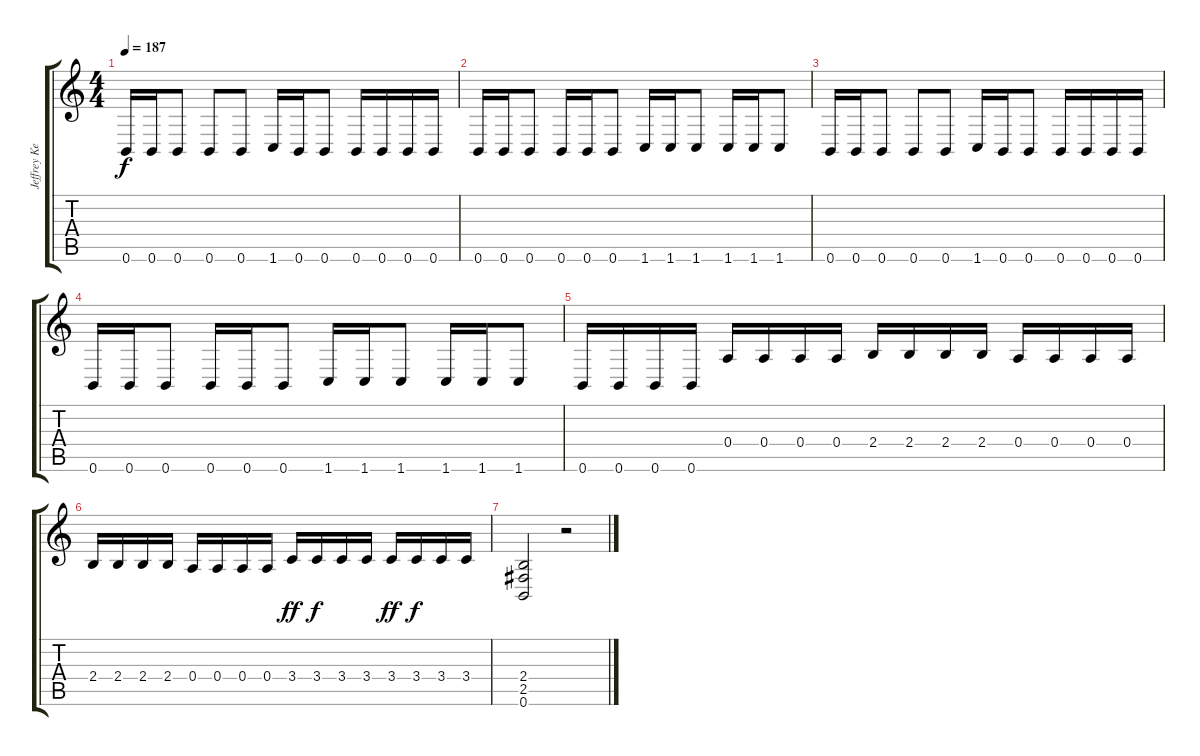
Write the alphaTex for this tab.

\track ("Jeffrey Kendrick - Guitar" "Jeffrey Ke") {instrument distortionguitar}
\staff {score tabs}
\tuning (B3 Gb3 D3 A2 E2 B1) {hide}
\ts (4 4)
\tempo 187
\clef g2
\ks c
0.6.16{dy f} 0.6.16 0.6.8 0.6.8 0.6.8 1.6.16 0.6.16 0.6.8 0.6.16 0.6.16 0.6.16 0.6.16 |
0.6.16 0.6.16 0.6.8 0.6.16 0.6.16 0.6.8 1.6.16 1.6.16 1.6.8 1.6.16 1.6.16 1.6.8 |
0.6.16 0.6.16 0.6.8 0.6.8 0.6.8 1.6.16 0.6.16 0.6.8 0.6.16 0.6.16 0.6.16 0.6.16 |
0.6.16 0.6.16 0.6.8 0.6.16 0.6.16 0.6.8 1.6.16 1.6.16 1.6.8 1.6.16 1.6.16 1.6.8 |
0.6.16 0.6.16 0.6.16 0.6.16 0.4.16 0.4.16 0.4.16 0.4.16 2.4.16 2.4.16 2.4.16 2.4.16 0.4.16 0.4.16 0.4.16 0.4.16 |
2.4.16 2.4.16 2.4.16 2.4.16 0.4.16 0.4.16 0.4.16 0.4.16 3.4.16{dy ff} 3.4.16{dy f} 3.4.16 3.4.16 3.4.16{dy ff} 3.4.16{dy f} 3.4.16 3.4.16 |
(2.4 2.5 0.6).2 r.2
